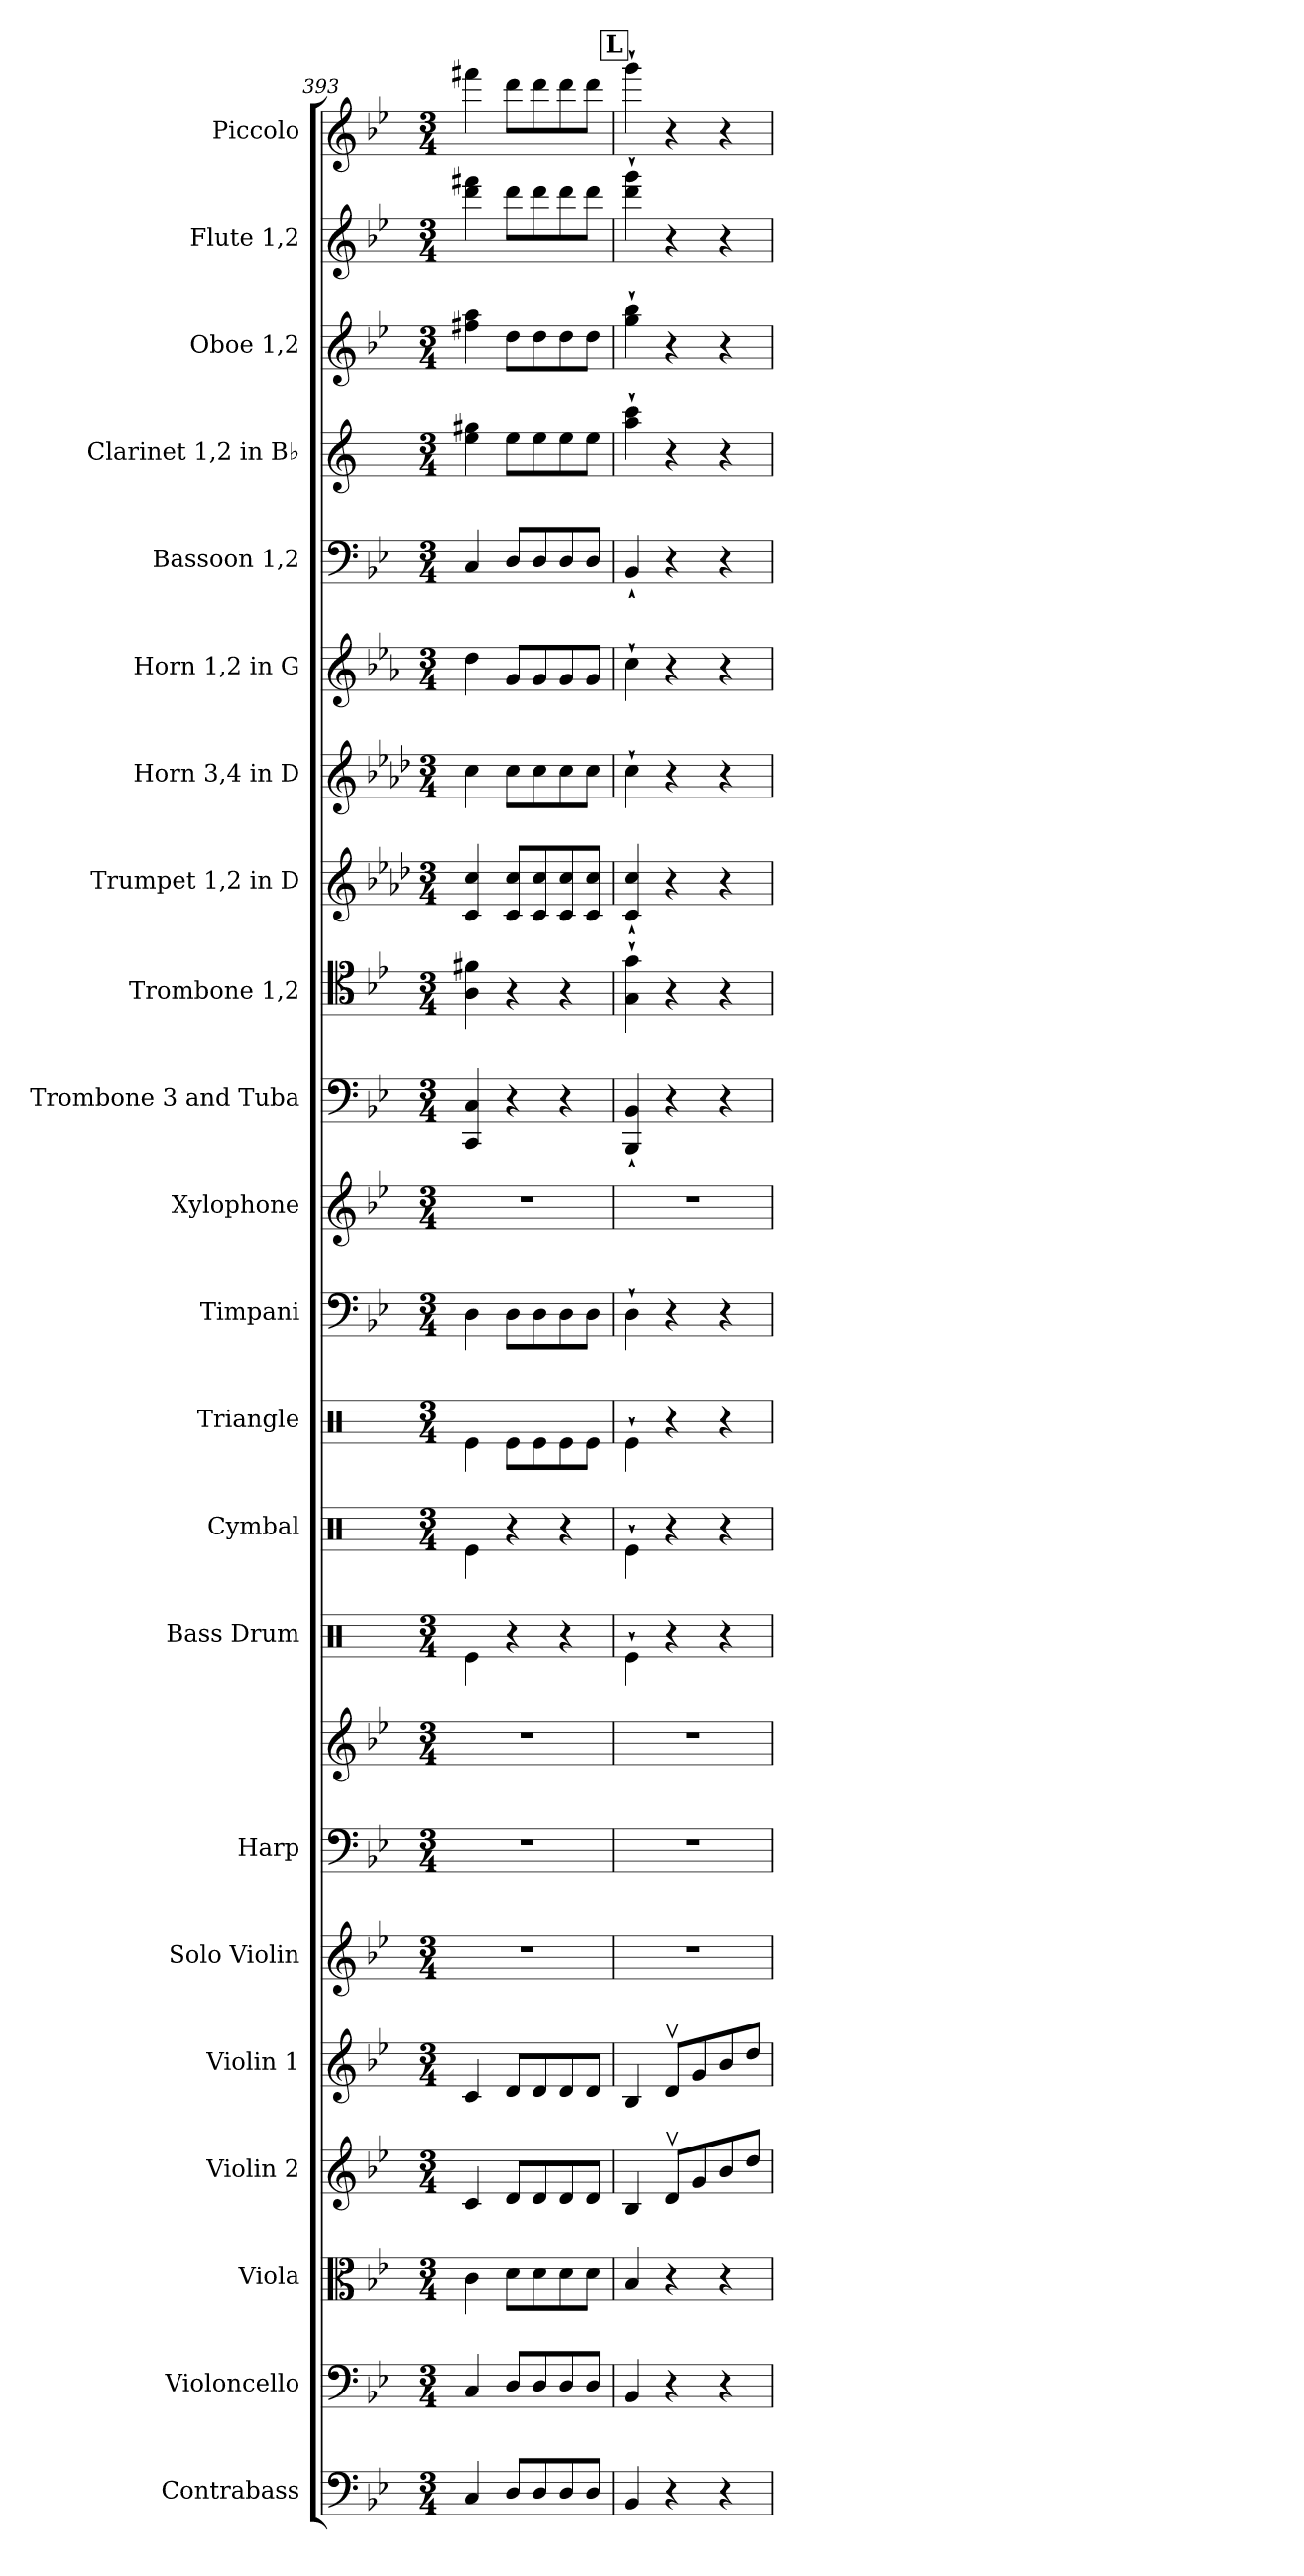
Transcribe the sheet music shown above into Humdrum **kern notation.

**kern	**kern	**kern	**kern	**kern	**kern	**kern	**kern	**kern	**kern	**kern	**kern	**kern	**kern	**kern	**kern	**kern	**kern	**kern	**kern	**kern	**kern	**kern
*part22	*part21	*part20	*part19	*part18	*part17	*part16	*part16	*part15	*part14	*part13	*part12	*part11	*part10	*part9	*part8	*part7	*part6	*part5	*part4	*part3	*part2	*part1
*staff23	*staff22	*staff21	*staff20	*staff19	*staff18	*staff17	*staff16	*staff15	*staff14	*staff13	*staff12	*staff11	*staff10	*staff9	*staff8	*staff7	*staff6	*staff5	*staff4	*staff3	*staff2	*staff1
*I"Contrabass	*I"Violoncello	*I"Viola	*I"Violin 2	*I"Violin 1	*I"Solo Violin	*I"Harp	*	*I"Bass Drum	*I"Cymbal	*I"Triangle	*I"Timpani	*I"Xylophone	*I"Trombone 3 and Tuba	*I"Trombone 1,2	*I"Trumpet 1,2 in D	*I"Horn 3,4 in D	*I"Horn 1,2 in G	*I"Bassoon 1,2	*I"Clarinet 1,2 in B♭	*I"Oboe 1,2	*I"Flute 1,2	*I"Piccolo
*I'Cb.	*I'Vc.	*I'Vla.	*I'Vln. 2	*I'Vln. 1	*I'Solo Vln.	*I'Hrp.	*	*I'B.D	*I'Cym.	*I'Trgl.	*I'Timp.	*I'Xyl.	*I'Tbn. 3 and Tba.	*I'Tbn. 1,2	*I'Tpt. 1,2 in D	*I'Hn. 3,4 in D	*I'Hn. 1,2 in G	*I'Bsn. 1,2	*I'Cl. 1,2 in B♭	*I'Ob. 1,2	*I'Fl. 1,2	*I'Picc.
*clefF4	*clefF4	*clefC3	*clefG2	*clefG2	*clefG2	*clefF4	*clefG2	*clefX	*clefX	*clefX	*clefF4	*clefG2	*clefF4	*clefC4	*clefG2	*clefG2	*clefG2	*clefF4	*clefG2	*clefG2	*clefG2	*clefG2
*ITrd7c12	*	*	*	*	*	*	*	*	*	*	*	*ITrd-7c-12	*	*	*ITrd-1c-2	*ITrd6c10	*ITrd3c5	*	*ITrd1c2	*	*	*ITrd-7c-12
*k[b-e-]	*k[b-e-]	*k[b-e-]	*k[b-e-]	*k[b-e-]	*k[b-e-]	*k[b-e-]	*k[b-e-]	*k[]	*k[]	*k[]	*k[b-e-]	*k[b-e-]	*k[b-e-]	*k[b-e-]	*k[b-e-]	*k[b-e-]	*k[b-e-]	*k[b-e-]	*k[b-e-]	*k[b-e-]	*k[b-e-]	*k[b-e-]
*M3/4	*M3/4	*M3/4	*M3/4	*M3/4	*M3/4	*M3/4	*M3/4	*M3/4	*M3/4	*M3/4	*M3/4	*M3/4	*M3/4	*M3/4	*M3/4	*M3/4	*M3/4	*M3/4	*M3/4	*M3/4	*M3/4	*M3/4
=393	=393	=393	=393	=393	=393	=393	=393	=393	=393	=393	=393	=393	=393	=393	=393	=393	=393	=393	=393	=393	=393	=393
4CC/	4C/	4c\	4c/	4c/	2.r	2.r	2.r	4Re\	4Re\	4Re\	4D\	2.r	4CC/ 4C/	4A\ 4f#X\	4d/ 4dd/	4d\	4a\	4C/	4dd\ 4ff#X\	4ff#X\ 4aa\	4ddd\ 4fff#X\	4ffff#X\
8DD/L	8D/L	8d\L	8d/L	8d/L	.	.	.	4r	4r	8Re\L	8D\L	.	4r	4r	8d/ 8dd/L	8d\L	8d/L	8D/L	8dd\L	8dd\L	8ddd\L	8dddd\L
8DD/	8D/	8d\	8d/	8d/	.	.	.	.	.	8Re\	8D\	.	.	.	8d/ 8dd/	8d\	8d/	8D/	8dd\	8dd\	8ddd\	8dddd\
8DD/	8D/	8d\	8d/	8d/	.	.	.	4r	4r	8Re\	8D\	.	4r	4r	8d/ 8dd/	8d\	8d/	8D/	8dd\	8dd\	8ddd\	8dddd\
8DD/J	8D/J	8d\J	8d/J	8d/J	.	.	.	.	.	8Re\J	8D\J	.	.	.	8d/ 8dd/J	8d\J	8d/J	8D/J	8dd\J	8dd\J	8ddd\J	8dddd\J
!!LO:PB:g=z
!!LO:REH:place=s1:a:B:fs=14:t=L
=394	=394	=394	=394	=394	=394	=394	=394	=394	=394	=394	=394	=394	=394	=394	=394	=394	=394	=394	=394	=394	=394	=394
4BBB-/	4BB-/	4B-/	4B-/	4B-/	2.r	2.r	2.r	4Re`\	4Re`\	4Re`\	4D`\	2.r	4BBB-/` 4BB-/`	4G\` 4g\`	4d/` 4dd/`	4d`\	4g`\	4BB-`/	4gg\` 4bb-\`	4gg\` 4bb-\`	4ddd\` 4ggg\`	4gggg`\
4r	4r	4r	8dv/L	8dv/L	.	.	.	4r	4r	4r	4r	.	4r	4r	4r	4r	4r	4r	4r	4r	4r	4r
.	.	.	8g/	8g/	.	.	.	.	.	.	.	.	.	.	.	.	.	.	.	.	.	.
4r	4r	4r	8b-/	8b-/	.	.	.	4r	4r	4r	4r	.	4r	4r	4r	4r	4r	4r	4r	4r	4r	4r
.	.	.	8dd/J	8dd/J	.	.	.	.	.	.	.	.	.	.	.	.	.	.	.	.	.	.
=	=	=	=	=	=	=	=	=	=	=	=	=	=	=	=	=	=	=	=	=	=	=
*-	*-	*-	*-	*-	*-	*-	*-	*-	*-	*-	*-	*-	*-	*-	*-	*-	*-	*-	*-	*-	*-	*-
